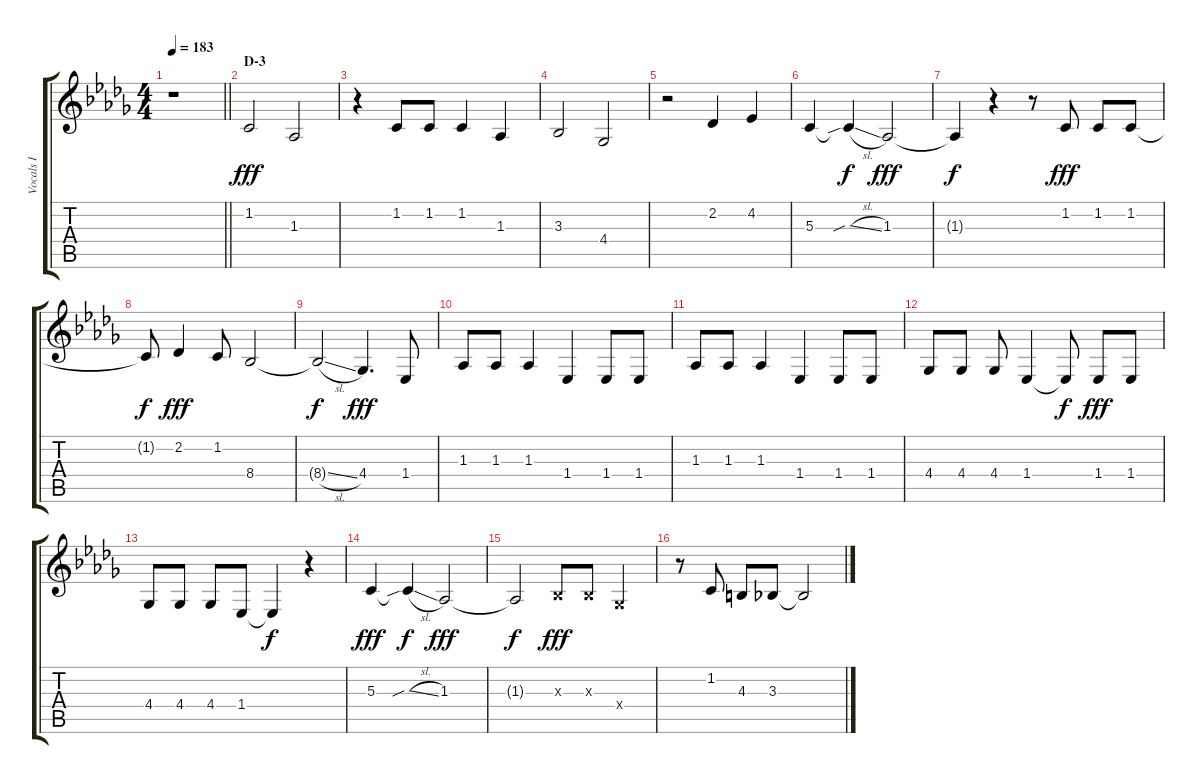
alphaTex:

\track ("Vocals I" "Vocals I") {instrument voiceoohs}
\staff {score tabs}
\tuning (E4 B3 G3 D3 A2 E2) {hide}
\ts (4 4)
\tempo 183
\clef g2
\barLineRight lightlight
\ks db
r.1{dy fff} |
\section ("" "D-3")
1.2.2 1.3.2 |
r.4 1.2.8 1.2.8 1.2.4 1.3.4 |
3.3.2 4.4.2 |
r.2 2.2.4 4.2.4 |
5.3.4 5.3{sib sl t}.4{dy f} 1.3.2{dy fff} |
1.3{t}.4{dy f} r.4 r.8 1.2.8{dy fff} 1.2.8 1.2.8 |
1.2{t}.8{dy f} 2.2.4{dy fff} 1.2.8 8.4.2 |
8.4{sl t}.2{dy f} 4.4.4{d dy fff} 1.4.8 |
1.3.8 1.3.8 1.3.4 1.4.4 1.4.8 1.4.8 |
1.3.8 1.3.8 1.3.4 1.4.4 1.4.8 1.4.8 |
4.4.8 4.4.8 4.4.8 1.4.4 1.4{t}.8{dy f} 1.4.8{dy fff} 1.4.8 |
4.4.8 4.4.8 4.4.8 1.4.8 1.4{t}.4{dy f} r.4 |
5.3.4{dy fff} 5.3{sib sl t}.4{dy f} 1.3.2{dy fff} |
1.3{t}.2{dy f} 3.3{x}.8{dy fff} 3.3{x}.8 4.4{x}.4 |
r.8 1.2.8 4.3.8 3.3.8 3.3{t}.2
